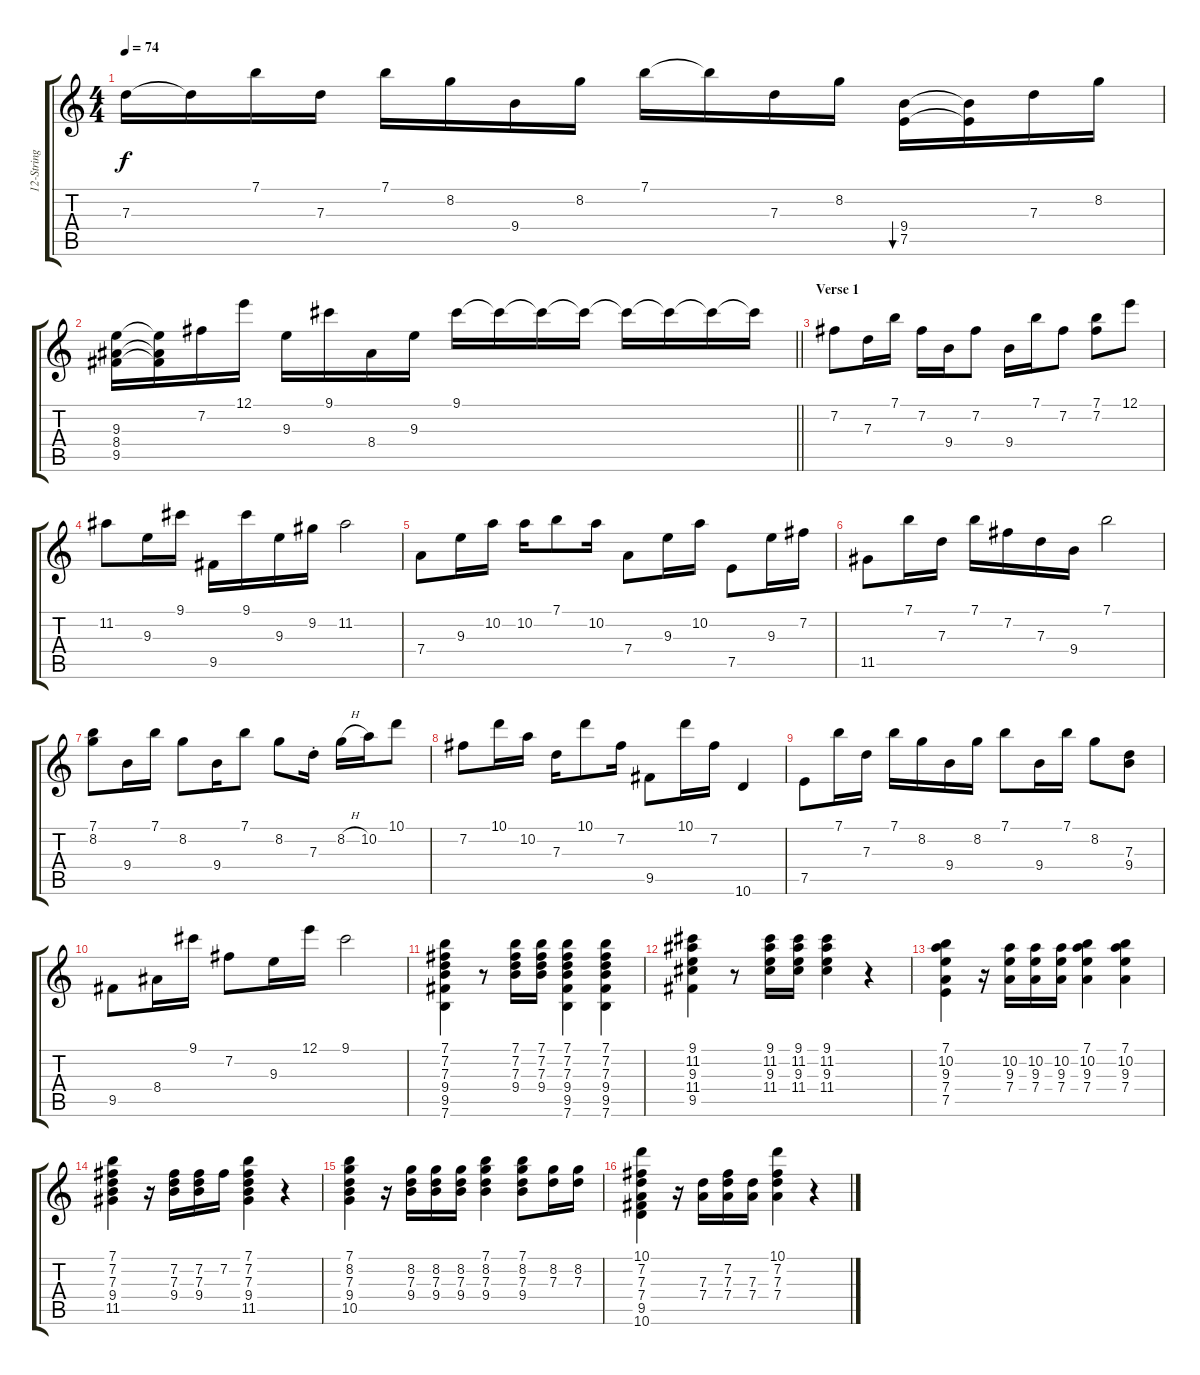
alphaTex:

\track ("12-String Acoustic" "12-String ") {instrument acousticguitarsteel}
\staff {score tabs}
\tuning (E4 B3 G3 D3 A2 E2) {hide}
\ts (4 4)
\tempo 74
\clef g2
\ks c
7.3.16{dy f} 7.3{t}.16 7.1.16 7.3.16 7.1.16 8.2.16 9.4.16 8.2.16 7.1.16 7.1{t}.16 7.3.16 8.2.16 (9.4 7.5).16{bu 120} (9.4{t} 7.5{t}).16 7.3.16 8.2.16 |
\barLineRight lightlight
(9.3 8.4 9.5).16 (9.3{t} 8.4{t} 9.5{t}).16 7.2.16 12.1.16 9.3.16 9.1.16 8.4.16 9.3.16 9.1.16 9.1{t}.16 9.1{t}.16 9.1{t}.16 9.1{t}.16 9.1{t}.16 9.1{t}.16 9.1{t}.16 |
\section ("" "Verse 1")
7.2.8 7.3.16 7.1.16 7.2.16 9.4.16 7.2.8 9.4.16 7.1.16 7.2.8 (7.1 7.2).8 12.1.8 |
11.2.8 9.3.16 9.1.16 9.5.16 9.1.16 9.3.16 9.2.16 11.2.2 |
7.4.8 9.3.16 10.2.16 10.2.16 7.1.8 10.2.16 7.4.8 9.3.16 10.2.16 7.5.8 9.3.16 7.2.16 |
11.5.8 7.1.16 7.3.16 7.1.16 7.2.16 7.3.16 9.4.16 7.1.2 |
(7.1 8.2).8 9.4.16 7.1.16 8.2.8 9.4.16 7.1.8 8.2.8 7.3{st}.16 8.2{h}.16 10.2.16 10.1.8 |
7.2.8 10.1.16 10.2.16 7.3.16 10.1.8 7.2.16 9.5.8 10.1.16 7.2.16 10.6.4 |
7.5.8 7.1.16 7.3.16 7.1.16 8.2.16 9.4.16 8.2.16 7.1.8 9.4.16 7.1.16 8.2.8 (7.3 9.4).8 |
9.5.8 8.4.16 9.1.16 7.2.8 9.3.16 12.1.16 9.1.2 |
(7.1 7.2 7.3 9.4 9.5 7.6).4{volume 11 balance 6} r.8 (7.1 7.2 7.3 9.4).16 (7.1 7.2 7.3 9.4).16 (7.1 7.2 7.3 9.4 9.5 7.6).4 (7.1 7.2 7.3 9.4 9.5 7.6).4 |
(9.1 11.2 9.3 11.4 9.5).4 r.8 (9.1 11.2 9.3 11.4).16 (9.1 11.2 9.3 11.4).16 (9.1 11.2 9.3 11.4).4 r.4 |
(7.1 10.2 9.3 7.4 7.5).4 r.16 (10.2 9.3 7.4).16 (10.2 9.3 7.4).16 (10.2 9.3 7.4).16 (7.1 10.2 9.3 7.4).4 (7.1 10.2 9.3 7.4).4 |
(7.1 7.2 7.3 9.4 11.5).4 r.16 (7.2 7.3 9.4).16 (7.2 7.3 9.4).16 7.2.16 (7.1 7.2 7.3 9.4 11.5).4 r.4 |
(7.1 8.2 7.3 9.4 10.5).4 r.16 (8.2 7.3 9.4).16 (8.2 7.3 9.4).16 (8.2 7.3 9.4).16 (7.1 8.2 7.3 9.4).4 (7.1 8.2 7.3 9.4).8 (8.2 7.3).16 (8.2 7.3).16 |
(10.1 7.2 7.3 7.4 9.5 10.6).4 r.16 (7.3 7.4).16 (7.2 7.3 7.4).16 (7.3 7.4).16 (10.1 7.2 7.3 7.4).4 r.4
